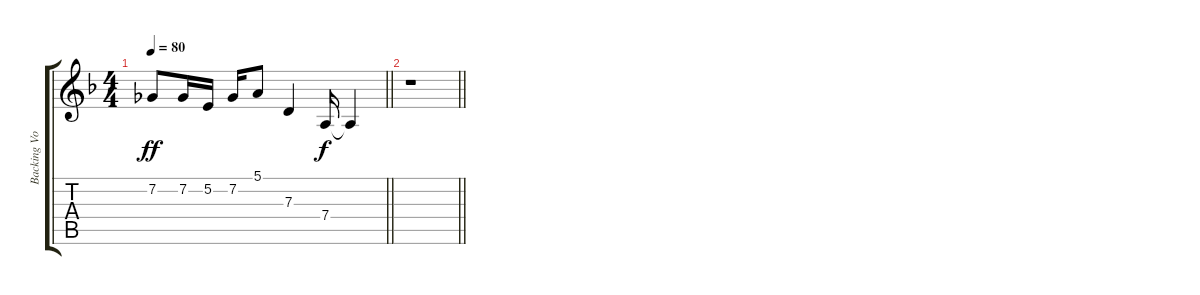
\track ("Backing Vocal" "Backing Vo") {instrument baritonesax}
\staff {score tabs}
\tuning (E4 B3 G3 D3 A2 E2) {hide}
\ts (4 4)
\tempo 80
\clef g2
\barLineRight lightlight
\ks f
7.2.8{dy ff} 7.2.16 5.2.16 7.2.16 5.1.8 7.3.4 7.4.16{dy f} 7.4{t}.4 |
\barLineRight lightlight
r.1
